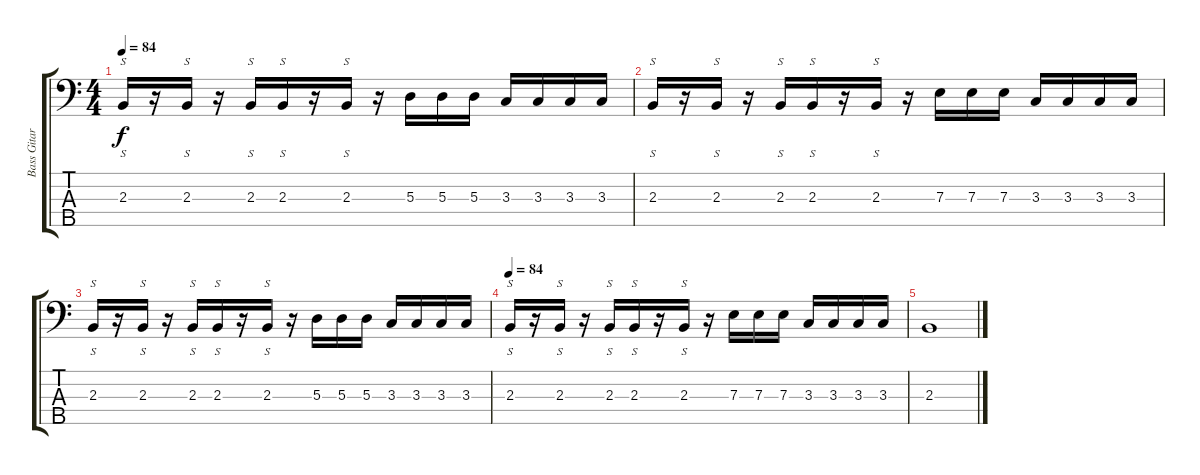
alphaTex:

\track ("Bass Gitar" "Bass Gitar") {instrument electricbassfinger}
\staff {score tabs}
\tuning (G2 D2 A1 E1 B0) {hide}
\ts (4 4)
\tempo 84
\clef f4
\ks c
2.3.16{s dy f} r.16 2.3.16{s} r.16 2.3.16{s} 2.3.16{s} r.16 2.3.16{s} r.16{instrument electricbassfinger} 5.3.16 5.3.16 5.3.16 3.3.16 3.3.16 3.3.16 3.3.16 |
2.3.16{s instrument slapbass1} r.16 2.3.16{s} r.16 2.3.16{s} 2.3.16{s} r.16 2.3.16{s} r.16{instrument electricbassfinger} 7.3.16 7.3.16 7.3.16 3.3.16 3.3.16 3.3.16 3.3.16 |
2.3.16{s instrument slapbass1} r.16 2.3.16{s} r.16 2.3.16{s} 2.3.16{s} r.16 2.3.16{s} r.16{instrument electricbassfinger} 5.3.16 5.3.16 5.3.16 3.3.16 3.3.16 3.3.16 3.3.16 |
\tempo 84
2.3.16{s instrument slapbass1} r.16 2.3.16{s} r.16 2.3.16{s} 2.3.16{s} r.16 2.3.16{s} r.16 7.3.16{instrument electricbassfinger} 7.3.16 7.3.16 3.3.16 3.3.16 3.3.16 3.3.16 |
2.3.1{instrument slapbass1}
